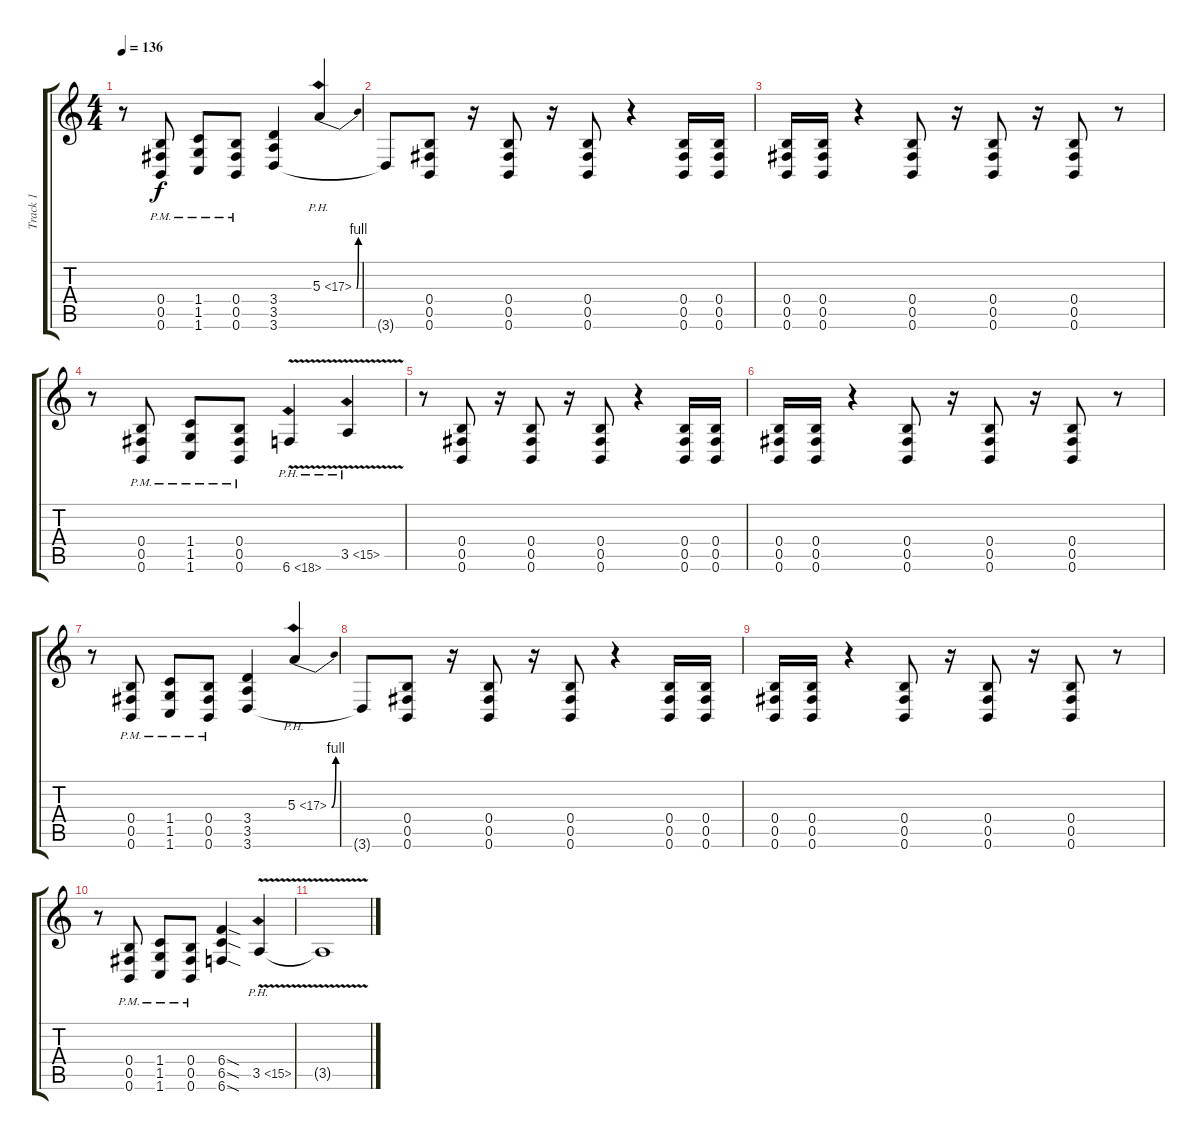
\track ("Track 1" "Track 1") {instrument distortionguitar}
\staff {score tabs}
\tuning (Db4 Ab3 E3 B2 Gb2 B1) {hide}
\ts (4 4)
\tempo 136
\clef g2
\ks c
r.8{dy f} (0.4{pm} 0.5{pm} 0.6{pm}).8 (1.4{pm} 1.5{pm} 1.6{pm}).8 (0.4{pm} 0.5{pm} 0.6{pm}).8 (3.4 3.5 3.6).4 5.3{be (bend 0 0 60 4) ph 12}.4 |
3.6{t}.8 (0.4 0.5 0.6).8 r.16 (0.4 0.5 0.6).8 r.16 (0.4 0.5 0.6).8 r.4 (0.4 0.5 0.6).16 (0.4 0.5 0.6).16 |
(0.4 0.5 0.6).16 (0.4 0.5 0.6).16 r.4 (0.4 0.5 0.6).8 r.16 (0.4 0.5 0.6).8 r.16 (0.4 0.5 0.6).8 r.8 |
r.8 (0.4{pm} 0.5{pm} 0.6{pm}).8 (1.4{pm} 1.5{pm} 1.6{pm}).8 (0.4{pm} 0.5{pm} 0.6{pm}).8 6.6{ph 12 v}.4 3.5{ph 12 v}.4 |
r.8 (0.4 0.5 0.6).8 r.16 (0.4 0.5 0.6).8 r.16 (0.4 0.5 0.6).8 r.4 (0.4 0.5 0.6).16 (0.4 0.5 0.6).16 |
(0.4 0.5 0.6).16 (0.4 0.5 0.6).16 r.4 (0.4 0.5 0.6).8 r.16 (0.4 0.5 0.6).8 r.16 (0.4 0.5 0.6).8 r.8 |
r.8 (0.4{pm} 0.5{pm} 0.6{pm}).8 (1.4{pm} 1.5{pm} 1.6{pm}).8 (0.4{pm} 0.5{pm} 0.6{pm}).8 (3.4 3.5 3.6).4 5.3{be (bend 0 0 60 4) ph 12}.4 |
3.6{t}.8 (0.4 0.5 0.6).8 r.16 (0.4 0.5 0.6).8 r.16 (0.4 0.5 0.6).8 r.4 (0.4 0.5 0.6).16 (0.4 0.5 0.6).16 |
(0.4 0.5 0.6).16 (0.4 0.5 0.6).16 r.4 (0.4 0.5 0.6).8 r.16 (0.4 0.5 0.6).8 r.16 (0.4 0.5 0.6).8 r.8 |
r.8 (0.4{pm} 0.5{pm} 0.6{pm}).8 (1.4{pm} 1.5{pm} 1.6{pm}).8 (0.4{pm} 0.5{pm} 0.6{pm}).8 (6.4{sod} 6.5{sod} 6.6{sod}).4 3.5{ph 12 v}.4 |
3.5{t}.1
